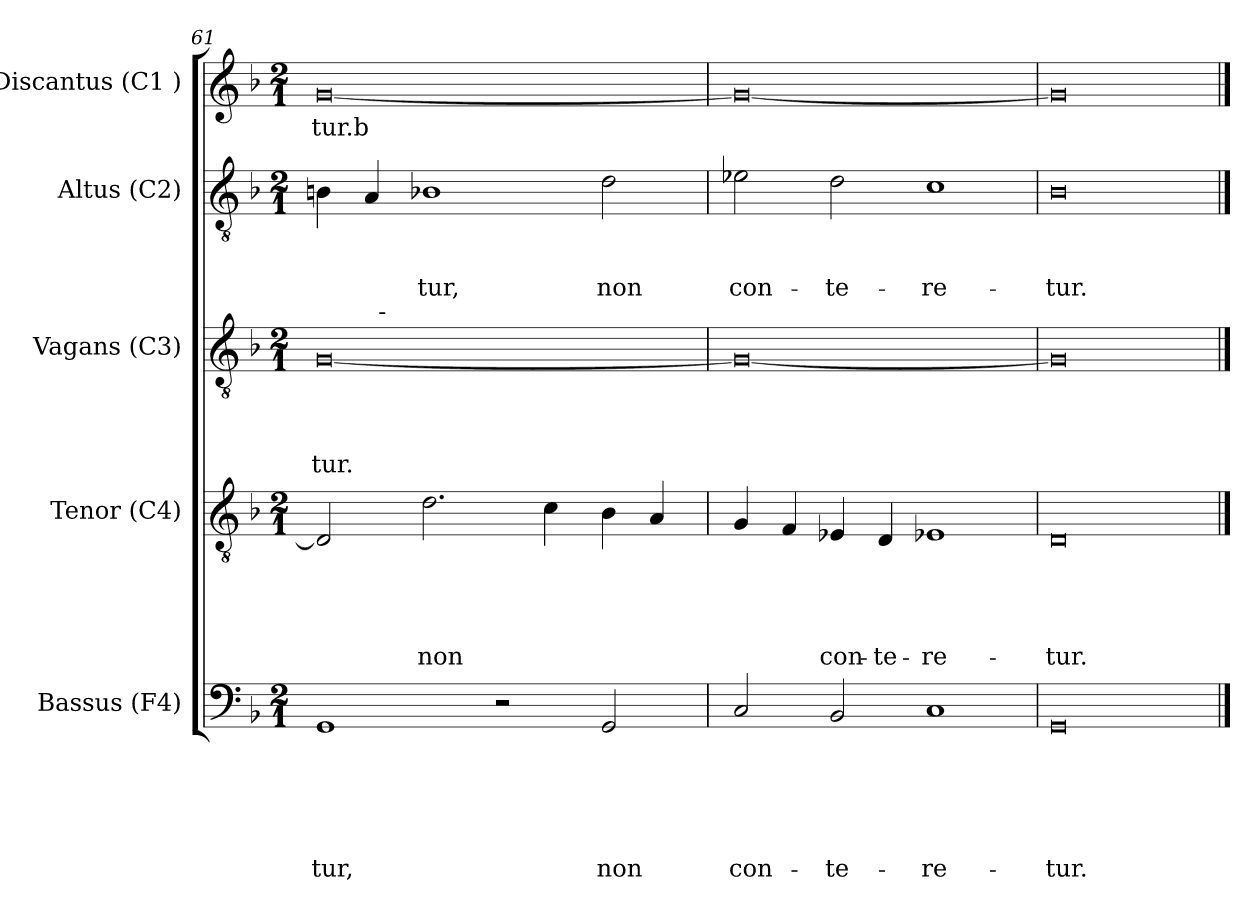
**kern	**text	**text	**text	**text	**text	**text	**kern	**text	**text	**text	**text	**text	**kern	**text	**text	**text	**text	**kern	**text	**text	**text	**kern	**text
*part5	*part5	*part5	*part5	*part5	*part5	*part5	*part4	*part4	*part4	*part4	*part4	*part4	*part3	*part3	*part3	*part3	*part3	*part2	*part2	*part2	*part2	*part1	*part1
*staff5	*staff5	*staff5	*staff5	*staff5	*staff5	*staff5	*staff4	*staff4	*staff4	*staff4	*staff4	*staff4	*staff3	*staff3	*staff3	*staff3	*staff3	*staff2	*staff2	*staff2	*staff2	*staff1	*staff1
*I"Bassus (F4)	*	*	*	*	*	*	*I"Tenor (C4)	*	*	*	*	*	*I"Vagans (C3)	*	*	*	*	*I"Altus (C2)	*	*	*	*I"Discantus (C1 )	*
*I'B.	*	*	*	*	*	*	*I'T.	*	*	*	*	*	*I'V.	*	*	*	*	*I'A.	*	*	*	*I'D.	*
!!LO:PB:g=z
*clefF4	*	*	*	*	*	*	*clefGv2	*	*	*	*	*	*clefGv2	*	*	*	*	*clefGv2	*	*	*	*clefG2	*
*k[b-]	*	*	*	*	*	*	*k[b-]	*	*	*	*	*	*k[b-]	*	*	*	*	*k[b-]	*	*	*	*k[b-]	*
*F:	*	*	*	*	*	*	*F:	*	*	*	*	*	*F:	*	*	*	*	*F:	*	*	*	*F:	*
*M2/1	*	*	*	*	*	*	*M2/1	*	*	*	*	*	*M2/1	*	*	*	*	*M2/1	*	*	*	*M2/1	*
=61	=61	=61	=61	=61	=61	=61	=61	=61	=61	=61	=61	=61	=61	=61	=61	=61	=61	=61	=61	=61	=61	=61	=61
!	!	!	!	!	!	!LO:LY:b	!	!	!	!	!	!	!	!	!	!	!LO:LY:b	!	!	!	!	!	!LO:LY:b:rj
*	*	*	*	*	*	*	*	*	*	*	*	*	*^	*	*	*	*	*	*	*	*	*	*
1GG	.	.	.	.	.	-tur,	2D/]	.	.	.	.	.	[<0G	4ryy	.	.	.	-tur.	4Bn\	.	.	.	[<0g	-tur.b
.	.	.	.	.	.	.	.	.	.	.	.	.	.	32ryy	.	.	.	.	4A/	.	.	.	.	.
!	!	!	!	!	!	!	!	!	!	!	!	!	!	!LO:TX:a:t=-	!	!	!	!	!	!	!	!	!	!
.	.	.	.	.	.	.	.	.	.	.	.	.	.	1ryy	.	.	.	.	.	.	.	.	.	.
!	!	!	!	!	!	!	!	!	!	!	!	!LO:LY:b	!	!	!	!	!	!	!	!	!	!LO:LY:b	!	!
.	.	.	.	.	.	.	2.d\	.	.	.	.	non	.	.	.	.	.	.	1B-	.	.	-tur,	.	.
2r	.	.	.	.	.	.	.	.	.	.	.	.	.	.	.	.	.	.	.	.	.	.	.	.
.	.	.	.	.	.	.	4c\	.	.	.	.	.	.	.	.	.	.	.	.	.	.	.	.	.
.	.	.	.	.	.	.	.	.	.	.	.	.	.	2ryy	.	.	.	.	.	.	.	.	.	.
!	!	!	!	!	!	!LO:LY:b	!	!	!	!	!	!	!	!	!	!	!	!	!	!	!	!LO:LY:b	!	!
2GG/	.	.	.	.	.	non	4B-\	.	.	.	.	.	.	.	.	.	.	.	2d\	.	.	non	.	.
.	.	.	.	.	.	.	4A/	.	.	.	.	.	.	.	.	.	.	.	.	.	.	.	.	.
.	.	.	.	.	.	.	.	.	.	.	.	.	.	8..ryy	.	.	.	.	.	.	.	.	.	.
=62	=62	=62	=62	=62	=62	=62	=62	=62	=62	=62	=62	=62	=62	=62	=62	=62	=62	=62	=62	=62	=62	=62	=62	=62
!	!	!	!	!	!	!LO:LY:b	!	!	!	!	!	!	!	!	!	!	!	!	!	!	!	!LO:LY:b	!	!
*	*	*	*	*	*	*	*	*	*	*	*	*	*v	*v	*	*	*	*	*	*	*	*	*	*
2C/	.	.	.	.	.	con-	4G/	.	.	.	.	.	0G_	.	.	.	.	2e-X\	.	.	con-	0g_	.
.	.	.	.	.	.	.	4F/	.	.	.	.	.	.	.	.	.	.	.	.	.	.	.	.
!	!	!	!	!	!	!LO:LY:b	!	!	!	!	!	!LO:LY:b	!	!	!	!	!	!	!	!	!LO:LY:b	!	!
2BB-/	.	.	.	.	.	-te-	4E-/	.	.	.	.	con-	.	.	.	.	.	2d\	.	.	-te-	.	.
!	!	!	!	!	!	!	!	!	!	!	!	!LO:LY:b	!	!	!	!	!	!	!	!	!	!	!
.	.	.	.	.	.	.	4D/	.	.	.	.	-te-	.	.	.	.	.	.	.	.	.	.	.
!	!	!	!	!	!	!LO:LY:b	!	!	!	!	!	!LO:LY:b	!	!	!	!	!	!	!	!	!LO:LY:b	!	!
1C	.	.	.	.	.	-re-	1E-X	.	.	.	.	-re-	.	.	.	.	.	1c	.	.	-re-	.	.
=63	=63	=63	=63	=63	=63	=63	=63	=63	=63	=63	=63	=63	=63	=63	=63	=63	=63	=63	=63	=63	=63	=63	=63
!	!	!	!	!	!	!LO:LY:b	!	!	!	!	!	!LO:LY:b	!	!	!	!	!	!	!	!	!LO:LY:b	!	!
0GG	.	.	.	.	.	-tur.	0D	.	.	.	.	-tur.	0G]	.	.	.	.	0B-	.	.	-tur.	0g]	.
==	==	==	==	==	==	==	==	==	==	==	==	==	==	==	==	==	==	==	==	==	==	==	==
*-	*-	*-	*-	*-	*-	*-	*-	*-	*-	*-	*-	*-	*-	*-	*-	*-	*-	*-	*-	*-	*-	*-	*-
